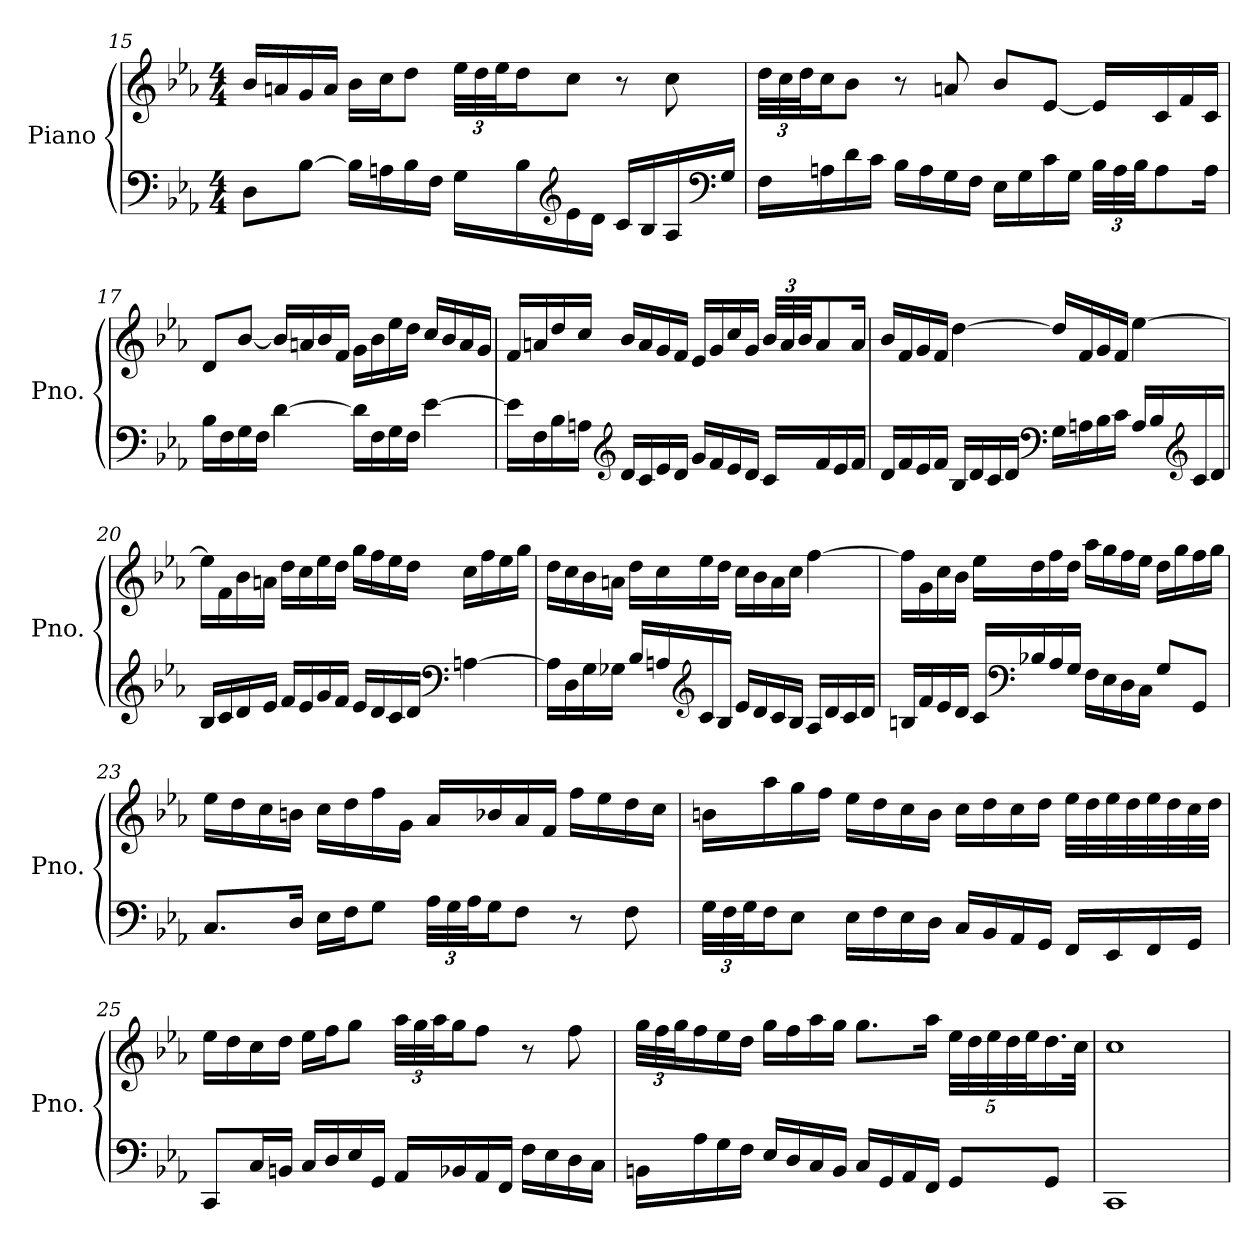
**kern	**kern
*part1	*part1
*staff2	*staff1
*I"Piano	*
*I'Pno.	*
!!LO:LB:g=z
*clefF4	*clefG2
*k[b-e-a-]	*k[b-e-a-]
*M4/4	*M4/4
=15	=15
8D\L	16b-/LL
.	16an/
[8B-\J	16g/
.	16a/JJ
16B-\LL]	16b-\LL
16An\	16cc\J
16B-\	8dd\J
16F\JJ	.
*	*Xbrackettup
16G\LL	48ee-\LLL
.	48dd\
.	48ee-\J
16B-\	16dd\J
*clefG2	*
16e-\	8cc\J
16d\JJ	.
16c/LL	8r
16B-/	.
16A/	8cc\
*clefF4	*
16G/JJ	.
=16	=16
16F\LL	48dd\LLL
.	48cc\
.	48dd\J
16An\	16cc\J
16d\	8b-\J
16c\JJ	.
16B-\LL	8r
16A\	.
16G\	8an/
16F\JJ	.
16E-\LL	8b-/L
16G\	.
16c\	[8e-/J
16G\JJ	.
*Xbrackettup	*
48B-\LLL	16e-/LL]
48A\	.
48B-\JJ	.
8A\	16c/
.	16f/
16A\Jk	16c/JJ
!!LO:LB:g=z
=17	=17
16B-\LL	8d/L
16F\	.
16G\	[8b-/J
16F\JJ	.
[4d\	16b-/LL]
.	16an/
.	16b-/
.	16f/JJ
16d\LL]	16g\LL
16F\	16b-\
16G\	16ee-\
16F\JJ	16dd\JJ
[4e-\	16cc/LL
.	16b-/
.	16a/
.	16g/JJ
=18	=18
16e-\LL]	16f/LL
16F\	16an/
16B-\	16dd/
16An\JJ	16cc/JJ
*clefG2	*
16d/LL	16b-/LL
16c/	16a/
16e-/	16g/
16d/JJ	16f/JJ
16g/LL	16e-/LL
16f/	16g/
16e-/	16cc/
16d/JJ	16g/JJ
16c/LL	48b-/LLL
.	48a/
.	48b-/JJ
16f/	8a/
16e-/	.
16f/JJ	16a/Jk
!!LO:LB:g=z
=19	=19
16d/LL	16b-/LL
16f/	16f/
16e-/	16g/
16f/JJ	16f/JJ
16B-/LL	[4dd\
16d/	.
16c/	.
16d/JJ	.
*clefF4	*
16G\LL	16dd/LL]
16An\	16f/
16B-\	16g/
16c\JJ	16f/JJ
16A/LL	[4ee-\
16B-/	.
*clefG2	*
16c/	.
16d/JJ	.
=20	=20
16B-/LL	16ee-\LL]
16c/	16f\
16d/	16b-\
16e-/JJ	16an\JJ
16f/LL	16dd\LL
16e-/	16cc\
16g/	16ee-\
16f/JJ	16dd\JJ
16e-/LL	16gg\LL
16d/	16ff\
16c/	16ee-\
16d/JJ	16dd\JJ
*clefF4	*
[4An\	16cc\LL
.	16ff\
.	16ee-\
.	16gg\JJ
!!LO:LB:g=z
=21	=21
16A\LL]	16dd\LL
16D\	16cc\
16G\	16b-\
16G-X\JJ	16an\JJ
16B-/LL	16dd\LL
16An/	16cc\
*clefG2	*
16c/	16ee-\
16B-/JJ	16dd\JJ
16e-/LL	16cc\LL
16d/	16b-\
16c/	16a\
16B-/JJ	16cc\JJ
16A/LL	[4ff\
16d/	.
16c/	.
16d/JJ	.
=22	=22
16Bn/LL	16ff\LL]
16f/	16g\
16e-/	16cc\
16d/JJ	16b-\JJ
16c/LL	16ee-\LL
*clefF4	*
16B-X/	16dd\
16A-/	16ff\
16G/JJ	16dd\JJ
16F\LL	16aa-\LL
16E-\	16gg\
16D\	16ff\
16C\JJ	16ee-\JJ
8G/L	16dd\LL
.	16gg\
8GG/J	16ff\
.	16gg\JJ
!!LO:PB:g=z
=23	=23
8.C/L	16ee-\LL
.	16dd\
.	16cc\
16D/Jk	16bn\JJ
16E-\LL	16cc\LL
16F\J	16dd\
8G\J	16ff\
.	16g\JJ
48A-\LLL	16a-/LL
48G\	.
48A-\J	.
16G\J	16b-X/
8F\J	16a-/
.	16f/JJ
8r	16ff\LL
.	16ee-\
8F\	16dd\
.	16cc\JJ
=24	=24
48G\LLL	16bn\LL
48F\	.
48G\J	.
16F\J	16aa-\
8E-\J	16gg\
.	16ff\JJ
16E-\LL	16ee-\LL
16F\	16dd\
16E-\	16cc\
16D\JJ	16b\JJ
16C/LL	16cc\LL
16BB-/	16dd\
16AA-/	16cc\
16GG/JJ	16dd\JJ
16FF/LL	32ee-\LLL
.	32dd\
16EE-/	32ee-\
.	32dd\
16FF/	32ee-\
.	32dd\
16GG/JJ	32cc\
.	32dd\JJJ
!!LO:LB:g=z
=25	=25
8CC/L	16ee-\LL
.	16dd\
16C/L	16cc\
16BBn/JJ	16dd\JJ
16C/LL	16ee-\LL
16D/	16ff\J
16E-/	8gg\J
16GG/JJ	.
16AA-/LL	48aa-\LLL
.	48gg\
.	48aa-\J
16BB-X/	16gg\J
16AA-/	8ff\J
16FF/JJ	.
16F\LL	8r
16E-\	.
16D\	8ff\
16C\JJ	.
=26	=26
16BBn\LL	48gg\LLL
.	48ff\
.	48gg\J
16A-\	16ff\
16G\	16ee-\
16F\JJ	16dd\JJ
16E-/LL	16gg\LL
16D/	16ff\
16C/	16aa-\
16BB/JJ	16gg\JJ
16C/LL	8.gg\L
16GG/	.
16AA-/	.
16FF/JJ	16aa-\Jk
8GG/L	40ee-\LLL
.	40dd\
.	40ee-\
.	40dd\
.	40ee-\J
8GG/J	16.dd\
.	32cc\JJk
=27	=27
1CC	1cc
=	=
*-	*-
